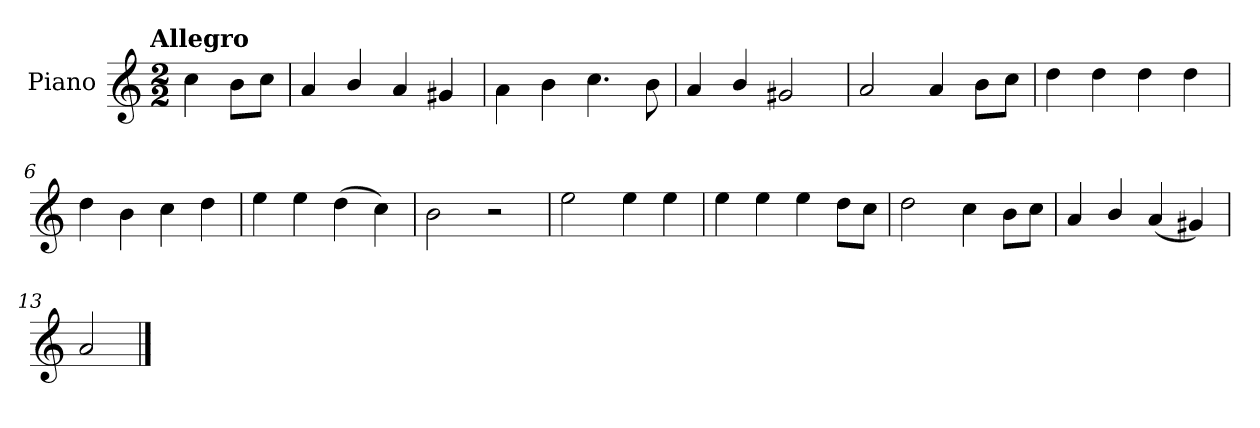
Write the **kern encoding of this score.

**kern
*part1
*staff1
*I"Piano
*I'Pno.
*clefG2
*k[]
!!LO:TX:omd:t=Allegro
*M2/2
*MM144
=
4cc\
8b\L
8cc\J
=1
4a/
4b/
4a/
4g#X/
=2
4a\
4b\
4.cc\
8b\
=3
4a/
4b/
2g#X/
=4
2a/
4a/
8b\L
8cc\J
!!LO:LB:g=z
=5
4dd\
4dd\
4dd\
4dd\
=6
4dd\
4b\
4cc\
4dd\
=7
4ee\
4ee\
(>4dd\
4cc\)
=8
2b\
2r
=9
2ee\
4ee\
4ee\
!!LO:LB:g=z
=10
4ee\
4ee\
4ee\
8dd\L
8cc\J
=11
2dd\
4cc\
8b\L
8cc\J
=12
4a/
4b/
(<4a/
4g#X/)
=13
2a/
==
*-
